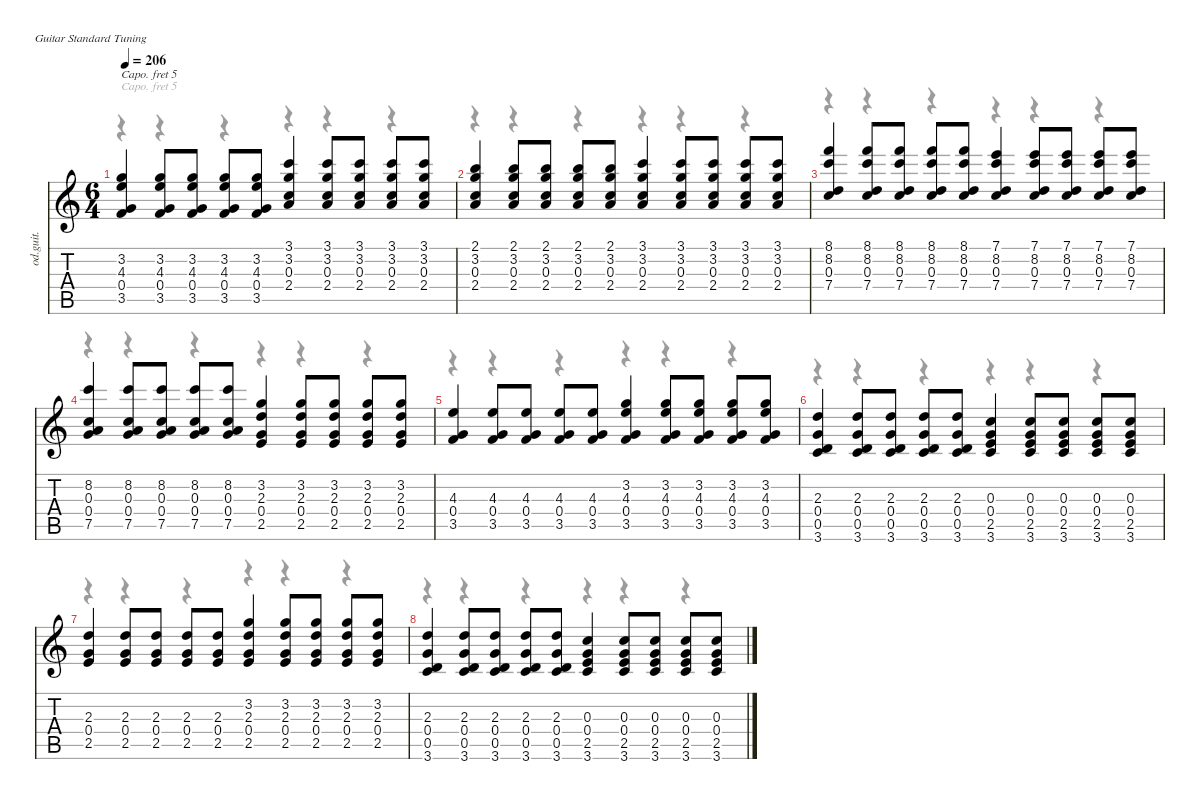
\defaultSystemsLayout 4
\hideDynamics
\bracketExtendMode nobrackets
\otherSystemsTrackNameOrientation horizontal
\track ("Track 2" "od.guit.") {instrument overdrivenguitar}
\staff {score tabs}
\capo 5
\tuning (E4 B3 G3 D3 A2 E2)
\voice
\ts (6 4)
\tempo 206
\clef g2
\ks c
(3.2 4.3 0.4 3.5).4{dy f beam Up} (3.2 4.3 0.4 3.5).8{beam Up} (3.2 4.3 0.4 3.5).8{beam Up} (3.2 4.3 0.4 3.5).8{beam Up} (3.2 4.3 0.4 3.5).8{beam Up} (3.1 3.2 0.3 2.4).4{beam Up} (3.1 3.2 0.3 2.4).8{beam Up} (3.1 3.2 0.3 2.4).8{beam Up} (3.1 3.2 0.3 2.4).8{beam Up} (3.1 3.2 0.3 2.4).8{beam Up} |
(2.1 3.2 0.3 2.4).4{beam Up} (2.1 3.2 0.3 2.4).8{beam Up} (2.1 3.2 0.3 2.4).8{beam Up} (2.1 3.2 0.3 2.4).8{beam Up} (2.1 3.2 0.3 2.4).8{beam Up} (3.1 3.2 0.3 2.4).4{beam Up} (3.1 3.2 0.3 2.4).8{beam Up} (3.1 3.2 0.3 2.4).8{beam Up} (3.1 3.2 0.3 2.4).8{beam Up} (3.1 3.2 0.3 2.4).8{beam Up} |
(8.1 8.2 0.3 7.4).4{beam Up} (8.1 8.2 0.3 7.4).8{beam Up} (8.1 8.2 0.3 7.4).8{beam Up} (8.1 8.2 0.3 7.4).8{beam Up} (8.1 8.2 0.3 7.4).8{beam Up} (7.1 8.2 0.3 7.4).4{beam Up} (7.1 8.2 0.3 7.4).8{beam Up} (7.1 8.2 0.3 7.4).8{beam Up} (7.1 8.2 0.3 7.4).8{beam Up} (7.1 8.2 0.3 7.4).8{beam Up} |
(8.2 0.3 0.4 7.5).4{beam Up} (8.2 0.3 0.4 7.5).8{beam Up} (8.2 0.3 0.4 7.5).8{beam Up} (8.2 0.3 0.4 7.5).8{beam Up} (8.2 0.3 0.4 7.5).8{beam Up} (3.2 2.3 0.4 2.5).4{beam Up} (3.2 2.3 0.4 2.5).8{beam Up} (3.2 2.3 0.4 2.5).8{beam Up} (3.2 2.3 0.4 2.5).8{beam Up} (3.2 2.3 0.4 2.5).8{beam Up} |
(4.3 0.4 3.5).4{beam Up} (4.3 0.4 3.5).8{beam Up} (4.3 0.4 3.5).8{beam Up} (4.3 0.4 3.5).8{beam Up} (4.3 0.4 3.5).8{beam Up} (3.2 4.3 0.4 3.5).4{beam Up} (3.2 4.3 0.4 3.5).8{beam Up} (3.2 4.3 0.4 3.5).8{beam Up} (3.2 4.3 0.4 3.5).8{beam Up} (3.2 4.3 0.4 3.5).8{beam Up} |
(2.3 0.4 0.5 3.6).4{beam Up} (2.3 0.4 0.5 3.6).8{beam Up} (2.3 0.4 0.5 3.6).8{beam Up} (2.3 0.4 0.5 3.6).8{beam Up} (2.3 0.4 0.5 3.6).8{beam Up} (0.3 0.4 2.5 3.6).4{beam Up} (0.3 0.4 2.5 3.6).8{beam Up} (0.3 0.4 2.5 3.6).8{beam Up} (0.3 0.4 2.5 3.6).8{beam Up} (0.3 0.4 2.5 3.6).8{beam Up} |
(2.3 0.4 2.5).4{beam Up} (2.3 0.4 2.5).8{beam Up} (2.3 0.4 2.5).8{beam Up} (2.3 0.4 2.5).8{beam Up} (2.3 0.4 2.5).8{beam Up} (3.2 2.3 0.4 2.5).4{beam Up} (3.2 2.3 0.4 2.5).8{beam Up} (3.2 2.3 0.4 2.5).8{beam Up} (3.2 2.3 0.4 2.5).8{beam Up} (3.2 2.3 0.4 2.5).8{beam Up} |
(2.3 0.4 0.5 3.6).4{beam Up} (2.3 0.4 0.5 3.6).8{beam Up} (2.3 0.4 0.5 3.6).8{beam Up} (2.3 0.4 0.5 3.6).8{beam Up} (2.3 0.4 0.5 3.6).8{beam Up} (0.3 0.4 2.5 3.6).4{beam Up} (0.3 0.4 2.5 3.6).8{beam Up} (0.3 0.4 2.5 3.6).8{beam Up} (0.3 0.4 2.5 3.6).8{beam Up} (0.3 0.4 2.5 3.6).8{beam Up}
\voice
\clef g2
\ottava regular
\simile none
\ks c
r.4{dy mf beam Down} r.4{beam Down} r.4{beam Down} r.4{beam Down} r.4{beam Down} r.4{beam Down} |
r.4{beam Down} r.4{beam Down} r.4{beam Down} r.4{beam Down} r.4{beam Down} r.4{beam Down} |
r.4{beam Down} r.4{beam Down} r.4{beam Down} r.4{beam Down} r.4{beam Down} r.4{beam Down} |
r.4{beam Down} r.4{beam Down} r.4{beam Down} r.4{beam Down} r.4{beam Down} r.4{beam Down} |
r.4{beam Down} r.4{beam Down} r.4{beam Down} r.4{beam Down} r.4{beam Down} r.4{beam Down} |
r.4{beam Down} r.4{beam Down} r.4{beam Down} r.4{beam Down} r.4{beam Down} r.4{beam Down} |
r.4{beam Down} r.4{beam Down} r.4{beam Down} r.4{beam Down} r.4{beam Down} r.4{beam Down} |
r.4{beam Down} r.4{beam Down} r.4{beam Down} r.4{beam Down} r.4{beam Down} r.4{beam Down}
